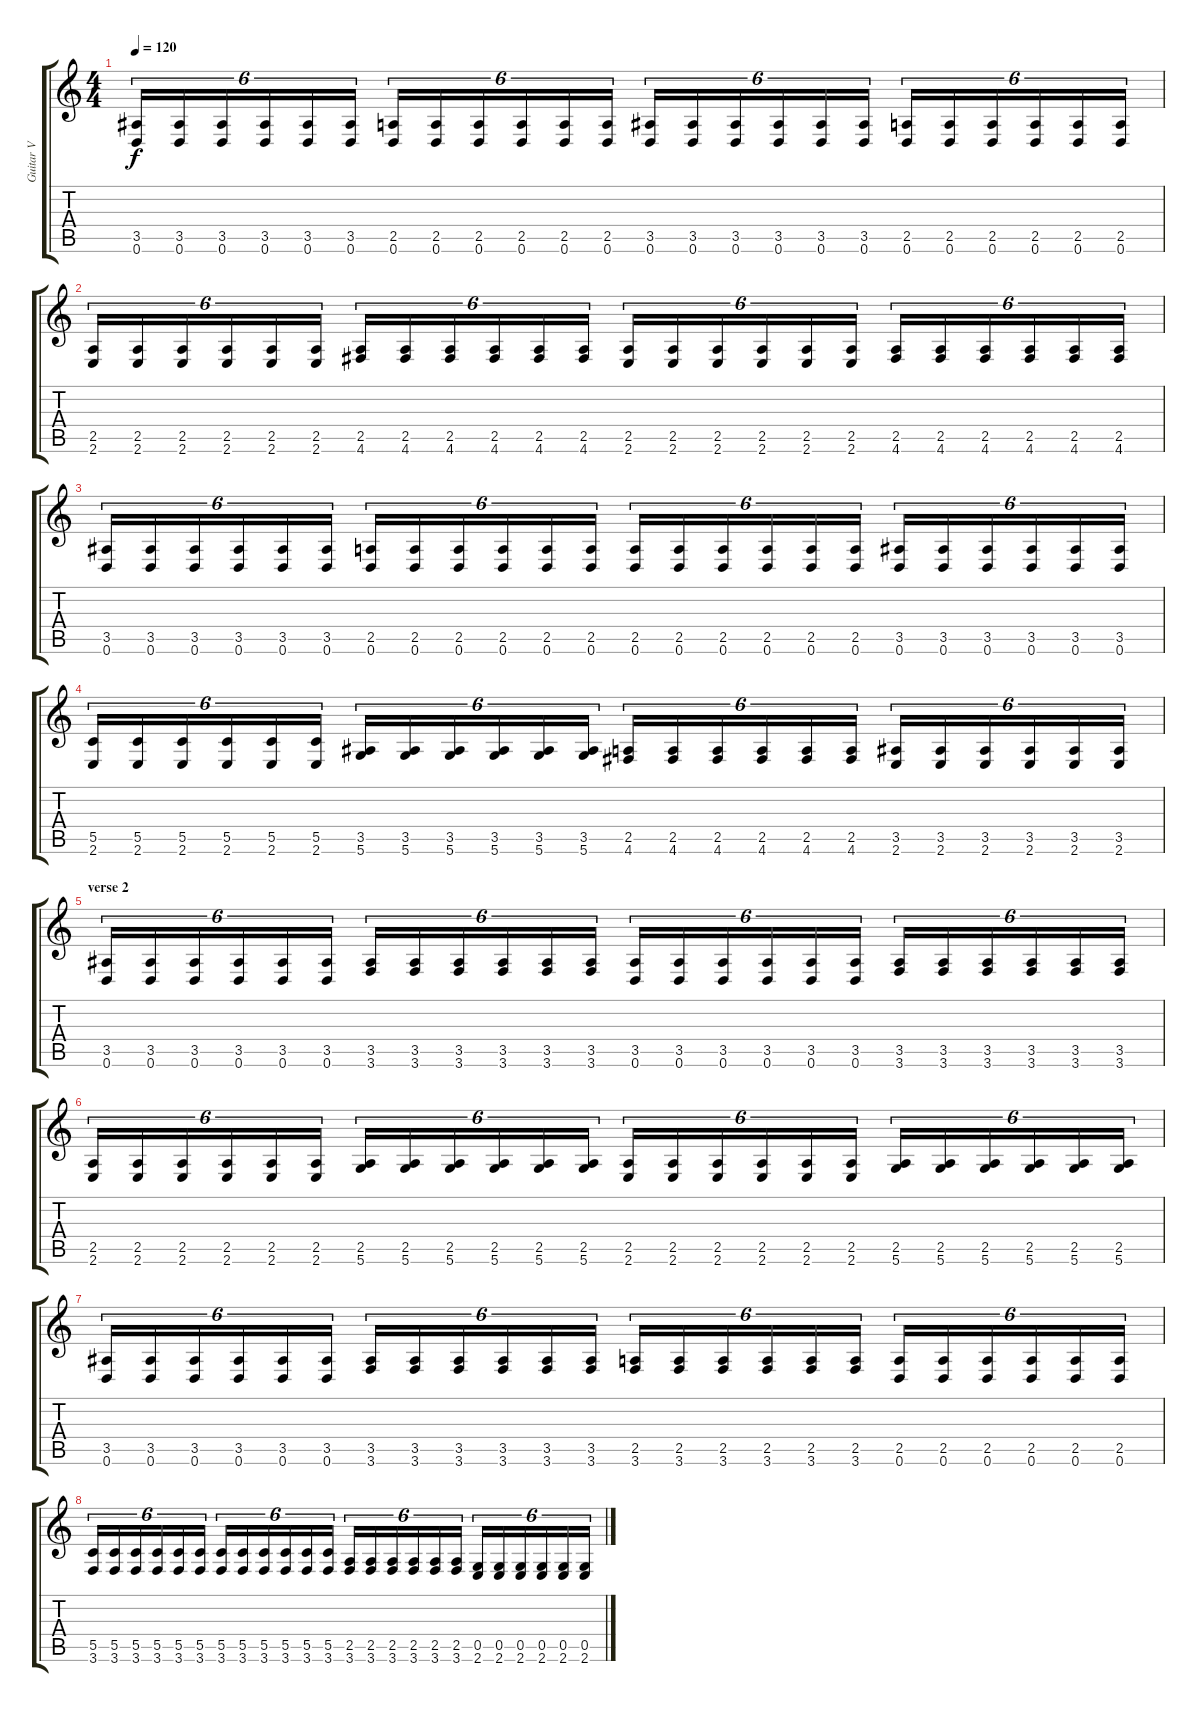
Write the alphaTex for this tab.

\track ("Guitar V" "Guitar V") {instrument overdrivenguitar}
\staff {score tabs}
\tuning (D4 A3 F3 C3 G2 D2) {hide}
\ts (4 4)
\tempo 120
\clef g2
\ks c
(3.5 0.6).16{tu (6 4) dy f} (3.5 0.6).16{tu (6 4)} (3.5 0.6).16{tu (6 4)} (3.5 0.6).16{tu (6 4)} (3.5 0.6).16{tu (6 4)} (3.5 0.6).16{tu (6 4)} (2.5 0.6).16{tu (6 4)} (2.5 0.6).16{tu (6 4)} (2.5 0.6).16{tu (6 4)} (2.5 0.6).16{tu (6 4)} (2.5 0.6).16{tu (6 4)} (2.5 0.6).16{tu (6 4)} (3.5 0.6).16{tu (6 4)} (3.5 0.6).16{tu (6 4)} (3.5 0.6).16{tu (6 4)} (3.5 0.6).16{tu (6 4)} (3.5 0.6).16{tu (6 4)} (3.5 0.6).16{tu (6 4)} (2.5 0.6).16{tu (6 4)} (2.5 0.6).16{tu (6 4)} (2.5 0.6).16{tu (6 4)} (2.5 0.6).16{tu (6 4)} (2.5 0.6).16{tu (6 4)} (2.5 0.6).16{tu (6 4)} |
(2.5 2.6).16{tu (6 4)} (2.5 2.6).16{tu (6 4)} (2.5 2.6).16{tu (6 4)} (2.5 2.6).16{tu (6 4)} (2.5 2.6).16{tu (6 4)} (2.5 2.6).16{tu (6 4)} (2.5 4.6).16{tu (6 4)} (2.5 4.6).16{tu (6 4)} (2.5 4.6).16{tu (6 4)} (2.5 4.6).16{tu (6 4)} (2.5 4.6).16{tu (6 4)} (2.5 4.6).16{tu (6 4)} (2.5 2.6).16{tu (6 4)} (2.5 2.6).16{tu (6 4)} (2.5 2.6).16{tu (6 4)} (2.5 2.6).16{tu (6 4)} (2.5 2.6).16{tu (6 4)} (2.5 2.6).16{tu (6 4)} (2.5 4.6).16{tu (6 4)} (2.5 4.6).16{tu (6 4)} (2.5 4.6).16{tu (6 4)} (2.5 4.6).16{tu (6 4)} (2.5 4.6).16{tu (6 4)} (2.5 4.6).16{tu (6 4)} |
(3.5 0.6).16{tu (6 4)} (3.5 0.6).16{tu (6 4)} (3.5 0.6).16{tu (6 4)} (3.5 0.6).16{tu (6 4)} (3.5 0.6).16{tu (6 4)} (3.5 0.6).16{tu (6 4)} (2.5 0.6).16{tu (6 4)} (2.5 0.6).16{tu (6 4)} (2.5 0.6).16{tu (6 4)} (2.5 0.6).16{tu (6 4)} (2.5 0.6).16{tu (6 4)} (2.5 0.6).16{tu (6 4)} (2.5 0.6).16{tu (6 4)} (2.5 0.6).16{tu (6 4)} (2.5 0.6).16{tu (6 4)} (2.5 0.6).16{tu (6 4)} (2.5 0.6).16{tu (6 4)} (2.5 0.6).16{tu (6 4)} (3.5 0.6).16{tu (6 4)} (3.5 0.6).16{tu (6 4)} (3.5 0.6).16{tu (6 4)} (3.5 0.6).16{tu (6 4)} (3.5 0.6).16{tu (6 4)} (3.5 0.6).16{tu (6 4)} |
(5.5 2.6).16{tu (6 4)} (5.5 2.6).16{tu (6 4)} (5.5 2.6).16{tu (6 4)} (5.5 2.6).16{tu (6 4)} (5.5 2.6).16{tu (6 4)} (5.5 2.6).16{tu (6 4)} (3.5 5.6).16{tu (6 4)} (3.5 5.6).16{tu (6 4)} (3.5 5.6).16{tu (6 4)} (3.5 5.6).16{tu (6 4)} (3.5 5.6).16{tu (6 4)} (3.5 5.6).16{tu (6 4)} (2.5 4.6).16{tu (6 4)} (2.5 4.6).16{tu (6 4)} (2.5 4.6).16{tu (6 4)} (2.5 4.6).16{tu (6 4)} (2.5 4.6).16{tu (6 4)} (2.5 4.6).16{tu (6 4)} (3.5 2.6).16{tu (6 4)} (3.5 2.6).16{tu (6 4)} (3.5 2.6).16{tu (6 4)} (3.5 2.6).16{tu (6 4)} (3.5 2.6).16{tu (6 4)} (3.5 2.6).16{tu (6 4)} |
\section ("" "verse 2")
(3.5 0.6).16{tu (6 4)} (3.5 0.6).16{tu (6 4)} (3.5 0.6).16{tu (6 4)} (3.5 0.6).16{tu (6 4)} (3.5 0.6).16{tu (6 4)} (3.5 0.6).16{tu (6 4)} (3.5 3.6).16{tu (6 4)} (3.5 3.6).16{tu (6 4)} (3.5 3.6).16{tu (6 4)} (3.5 3.6).16{tu (6 4)} (3.5 3.6).16{tu (6 4)} (3.5 3.6).16{tu (6 4)} (3.5 0.6).16{tu (6 4)} (3.5 0.6).16{tu (6 4)} (3.5 0.6).16{tu (6 4)} (3.5 0.6).16{tu (6 4)} (3.5 0.6).16{tu (6 4)} (3.5 0.6).16{tu (6 4)} (3.5 3.6).16{tu (6 4)} (3.5 3.6).16{tu (6 4)} (3.5 3.6).16{tu (6 4)} (3.5 3.6).16{tu (6 4)} (3.5 3.6).16{tu (6 4)} (3.5 3.6).16{tu (6 4)} |
(2.5 2.6).16{tu (6 4)} (2.5 2.6).16{tu (6 4)} (2.5 2.6).16{tu (6 4)} (2.5 2.6).16{tu (6 4)} (2.5 2.6).16{tu (6 4)} (2.5 2.6).16{tu (6 4)} (2.5 5.6).16{tu (6 4)} (2.5 5.6).16{tu (6 4)} (2.5 5.6).16{tu (6 4)} (2.5 5.6).16{tu (6 4)} (2.5 5.6).16{tu (6 4)} (2.5 5.6).16{tu (6 4)} (2.5 2.6).16{tu (6 4)} (2.5 2.6).16{tu (6 4)} (2.5 2.6).16{tu (6 4)} (2.5 2.6).16{tu (6 4)} (2.5 2.6).16{tu (6 4)} (2.5 2.6).16{tu (6 4)} (2.5 5.6).16{tu (6 4)} (2.5 5.6).16{tu (6 4)} (2.5 5.6).16{tu (6 4)} (2.5 5.6).16{tu (6 4)} (2.5 5.6).16{tu (6 4)} (2.5 5.6).16{tu (6 4)} |
(3.5 0.6).16{tu (6 4)} (3.5 0.6).16{tu (6 4)} (3.5 0.6).16{tu (6 4)} (3.5 0.6).16{tu (6 4)} (3.5 0.6).16{tu (6 4)} (3.5 0.6).16{tu (6 4)} (3.5 3.6).16{tu (6 4)} (3.5 3.6).16{tu (6 4)} (3.5 3.6).16{tu (6 4)} (3.5 3.6).16{tu (6 4)} (3.5 3.6).16{tu (6 4)} (3.5 3.6).16{tu (6 4)} (2.5 3.6).16{tu (6 4)} (2.5 3.6).16{tu (6 4)} (2.5 3.6).16{tu (6 4)} (2.5 3.6).16{tu (6 4)} (2.5 3.6).16{tu (6 4)} (2.5 3.6).16{tu (6 4)} (2.5 0.6).16{tu (6 4)} (2.5 0.6).16{tu (6 4)} (2.5 0.6).16{tu (6 4)} (2.5 0.6).16{tu (6 4)} (2.5 0.6).16{tu (6 4)} (2.5 0.6).16{tu (6 4)} |
(5.5 3.6).16{tu (6 4)} (5.5 3.6).16{tu (6 4)} (5.5 3.6).16{tu (6 4)} (5.5 3.6).16{tu (6 4)} (5.5 3.6).16{tu (6 4)} (5.5 3.6).16{tu (6 4)} (5.5 3.6).16{tu (6 4)} (5.5 3.6).16{tu (6 4)} (5.5 3.6).16{tu (6 4)} (5.5 3.6).16{tu (6 4)} (5.5 3.6).16{tu (6 4)} (5.5 3.6).16{tu (6 4)} (2.5 3.6).16{tu (6 4)} (2.5 3.6).16{tu (6 4)} (2.5 3.6).16{tu (6 4)} (2.5 3.6).16{tu (6 4)} (2.5 3.6).16{tu (6 4)} (2.5 3.6).16{tu (6 4)} (0.5 2.6).16{tu (6 4)} (0.5 2.6).16{tu (6 4)} (0.5 2.6).16{tu (6 4)} (0.5 2.6).16{tu (6 4)} (0.5 2.6).16{tu (6 4)} (0.5 2.6).16{tu (6 4)}
